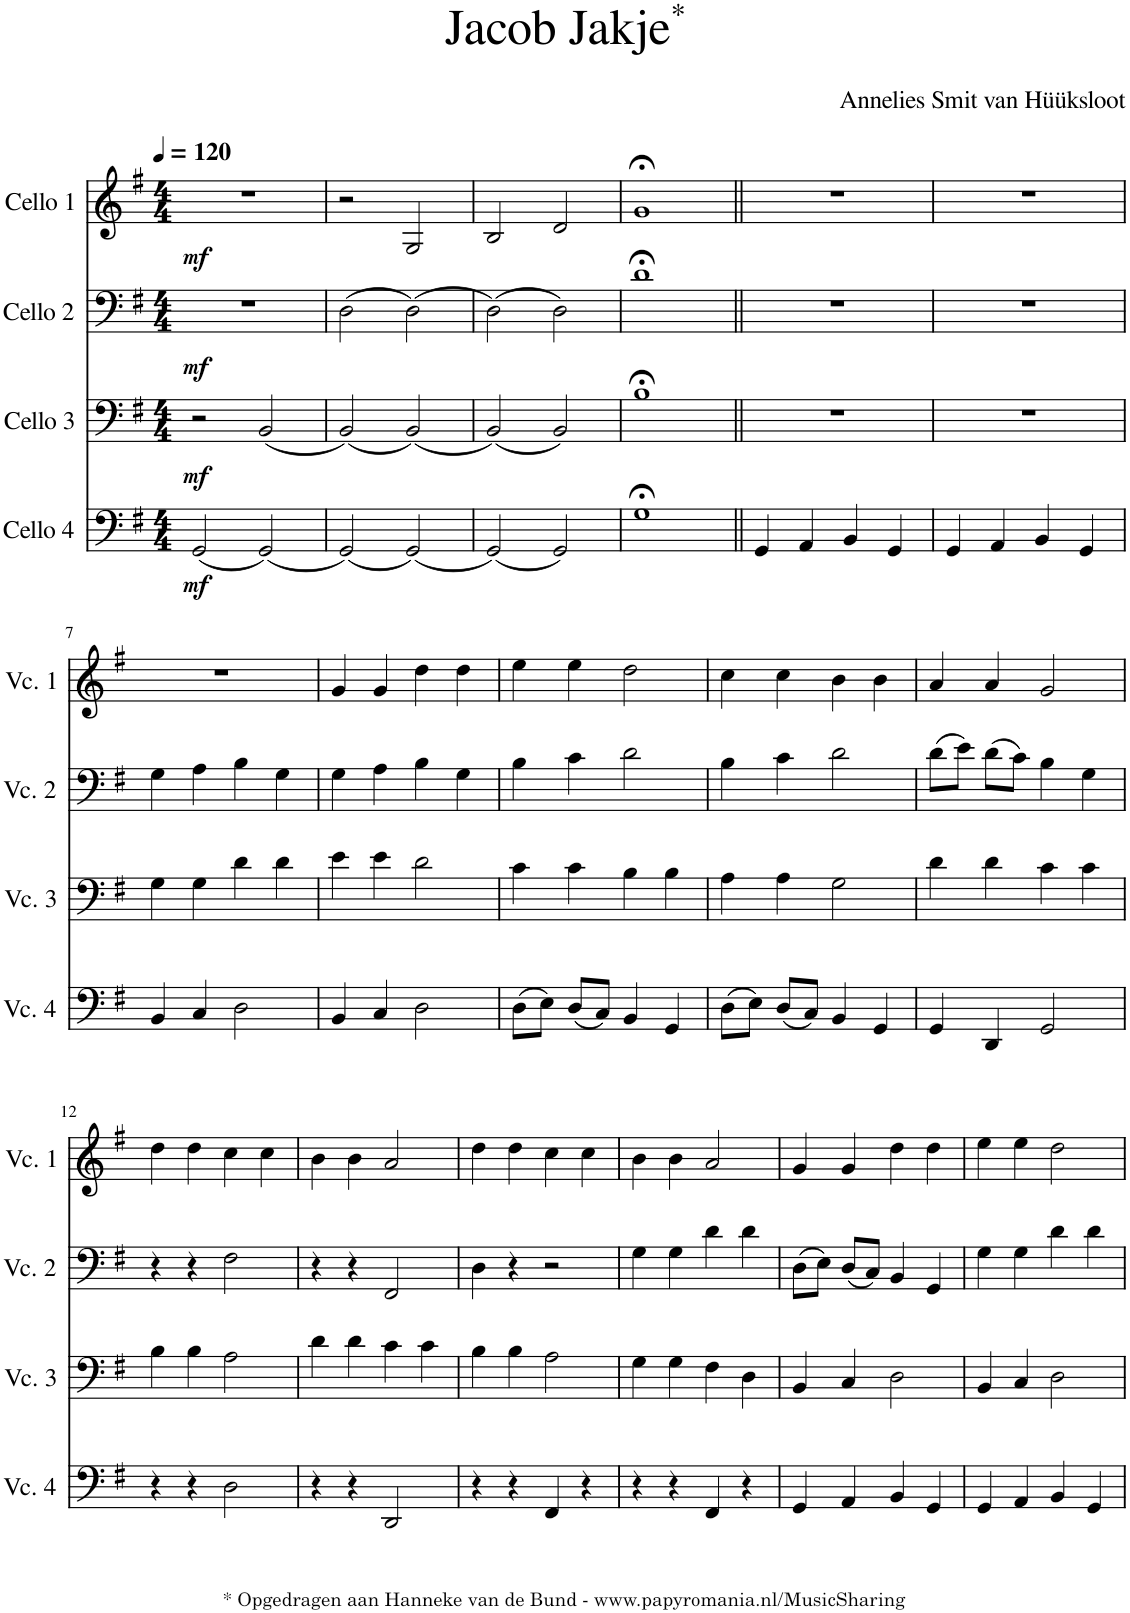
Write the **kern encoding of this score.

**kern	**dynam	**kern	**dynam	**kern	**dynam	**kern	**dynam
*part4	*part4	*part3	*part3	*part2	*part2	*part1	*part1
*staff4	*staff4	*staff3	*staff3	*staff2	*staff2	*staff1	*staff1
*I"Cello 4	*	*I"Cello 3	*	*I"Cello 2	*	*I"Cello 1	*
*clefF4	*	*clefF4	*	*clefF4	*	*clefG2	*
*k[f#]	*	*k[f#]	*	*k[f#]	*	*k[f#]	*
*M4/4	*	*M4/4	*	*M4/4	*	*M4/4	*
*MM120	*	*MM120	*	*MM120	*	*MM120	*
=1	=1	=1	=1	=1	=1	=1	=1
!	!LO:DY:b	!	!LO:DY:b	!	!LO:DY:b	!	!LO:DY:b
(2GG/	mf	2r	mf	1r	mf	1r	mf
(2GG/)	.	(2BB/	.	.	.	.	.
=2	=2	=2	=2	=2	=2	=2	=2
(2GG/)	.	(2BB/)	.	(2D\	.	2r	.
(2GG/)	.	(2BB/)	.	(2D\)	.	2G/	.
=3	=3	=3	=3	=3	=3	=3	=3
(2GG/)	.	(2BB/)	.	(2D\)	.	2B/	.
2GG/)	.	2BB/)	.	2D\)	.	2d/	.
=4	=4	=4	=4	=4	=4	=4	=4
1G;<	.	1B;<	.	1d;<	.	1g;<	.
=5||	=5||	=5||	=5||	=5||	=5||	=5||	=5||
4GG/	.	1r	.	1r	.	1r	.
4AA/	.	.	.	.	.	.	.
4BB/	.	.	.	.	.	.	.
4GG/	.	.	.	.	.	.	.
=6	=6	=6	=6	=6	=6	=6	=6
4GG/	.	1r	.	1r	.	1r	.
4AA/	.	.	.	.	.	.	.
4BB/	.	.	.	.	.	.	.
4GG/	.	.	.	.	.	.	.
!!LO:LB:g=z
=7	=7	=7	=7	=7	=7	=7	=7
4BB/	.	4G\	.	4G\	.	1r	.
4C/	.	4G\	.	4A\	.	.	.
2D\	.	4d\	.	4B\	.	.	.
.	.	4d\	.	4G\	.	.	.
=8	=8	=8	=8	=8	=8	=8	=8
4BB/	.	4e\	.	4G\	.	4g/	.
4C/	.	4e\	.	4A\	.	4g/	.
2D\	.	2d\	.	4B\	.	4dd\	.
.	.	.	.	4G\	.	4dd\	.
=9	=9	=9	=9	=9	=9	=9	=9
(8D\L	.	4c\	.	4B\	.	4ee\	.
8E\J)	.	.	.	.	.	.	.
(8D/L	.	4c\	.	4c\	.	4ee\	.
8C/J)	.	.	.	.	.	.	.
4BB/	.	4B\	.	2d\	.	2dd\	.
4GG/	.	4B\	.	.	.	.	.
=10	=10	=10	=10	=10	=10	=10	=10
(8D\L	.	4A\	.	4B\	.	4cc\	.
8E\J)	.	.	.	.	.	.	.
(8D/L	.	4A\	.	4c\	.	4cc\	.
8C/J)	.	.	.	.	.	.	.
4BB/	.	2G\	.	2d\	.	4b\	.
4GG/	.	.	.	.	.	4b\	.
=11	=11	=11	=11	=11	=11	=11	=11
4GG/	.	4d\	.	(8d\L	.	4a/	.
.	.	.	.	8e\J)	.	.	.
4DD/	.	4d\	.	(8d\L	.	4a/	.
.	.	.	.	8c\J)	.	.	.
2GG/	.	4c\	.	4B\	.	2g/	.
.	.	4c\	.	4G\	.	.	.
!!LO:LB:g=z
=12	=12	=12	=12	=12	=12	=12	=12
4r	.	4B\	.	4r	.	4dd\	.
4r	.	4B\	.	4r	.	4dd\	.
2D\	.	2A\	.	2F#\	.	4cc\	.
.	.	.	.	.	.	4cc\	.
=13	=13	=13	=13	=13	=13	=13	=13
4r	.	4d\	.	4r	.	4b\	.
4r	.	4d\	.	4r	.	4b\	.
2DD/	.	4c\	.	2FF#/	.	2a/	.
.	.	4c\	.	.	.	.	.
=14	=14	=14	=14	=14	=14	=14	=14
4r	.	4B\	.	4D\	.	4dd\	.
4r	.	4B\	.	4r	.	4dd\	.
4FF#/	.	2A\	.	2r	.	4cc\	.
4r	.	.	.	.	.	4cc\	.
=15	=15	=15	=15	=15	=15	=15	=15
4r	.	4G\	.	4G\	.	4b\	.
4r	.	4G\	.	4G\	.	4b\	.
4FF#/	.	4F#\	.	4d\	.	2a/	.
4r	.	4D\	.	4d\	.	.	.
=16	=16	=16	=16	=16	=16	=16	=16
4GG/	.	4BB/	.	(8D\L	.	4g/	.
.	.	.	.	8E\J)	.	.	.
4AA/	.	4C/	.	(8D/L	.	4g/	.
.	.	.	.	8C/J)	.	.	.
4BB/	.	2D\	.	4BB/	.	4dd\	.
4GG/	.	.	.	4GG/	.	4dd\	.
=17	=17	=17	=17	=17	=17	=17	=17
4GG/	.	4BB/	.	4G\	.	4ee\	.
4AA/	.	4C/	.	4G\	.	4ee\	.
4BB/	.	2D\	.	4d\	.	2dd\	.
4GG/	.	.	.	4d\	.	.	.
=	=	=	=	=	=	=	=
*-	*-	*-	*-	*-	*-	*-	*-
